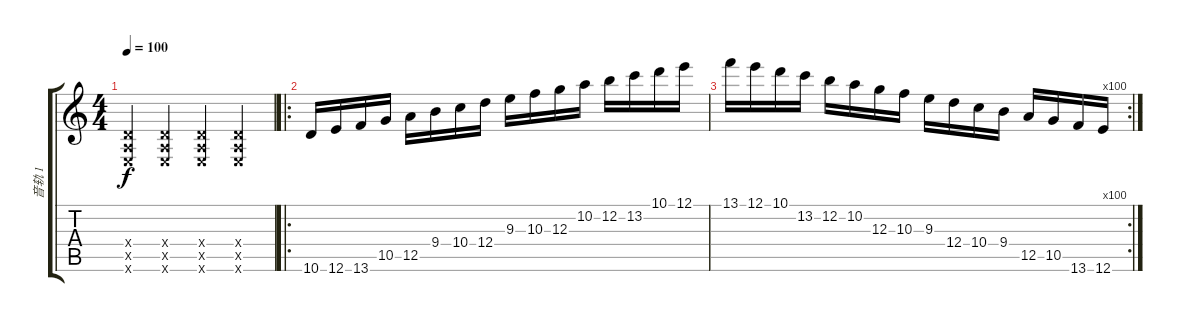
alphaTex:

\track ("音轨 1" "音轨 1") {instrument acousticguitarnylon}
\staff {score tabs}
\tuning (E4 B3 G3 D3 A2 E2) {hide}
\ts (4 4)
\tempo 100
\clef g2
\ks c
(0.4{x} 0.5{x} 0.6{x}).4{dy f instrument acousticguitarnylon} (0.4{x} 0.5{x} 0.6{x}).4 (0.4{x} 0.5{x} 0.6{x}).4 (0.4{x} 0.5{x} 0.6{x}).4 |
\ro
10.6.16 12.6.16 13.6.16 10.5.16 12.5.16 9.4.16 10.4.16 12.4.16 9.3.16 10.3.16 12.3.16 10.2.16 12.2.16 13.2.16 10.1.16 12.1.16 |
\rc 100
13.1.16 12.1.16 10.1.16 13.2.16 12.2.16 10.2.16 12.3.16 10.3.16 9.3.16 12.4.16 10.4.16 9.4.16 12.5.16 10.5.16 13.6.16 12.6.16
